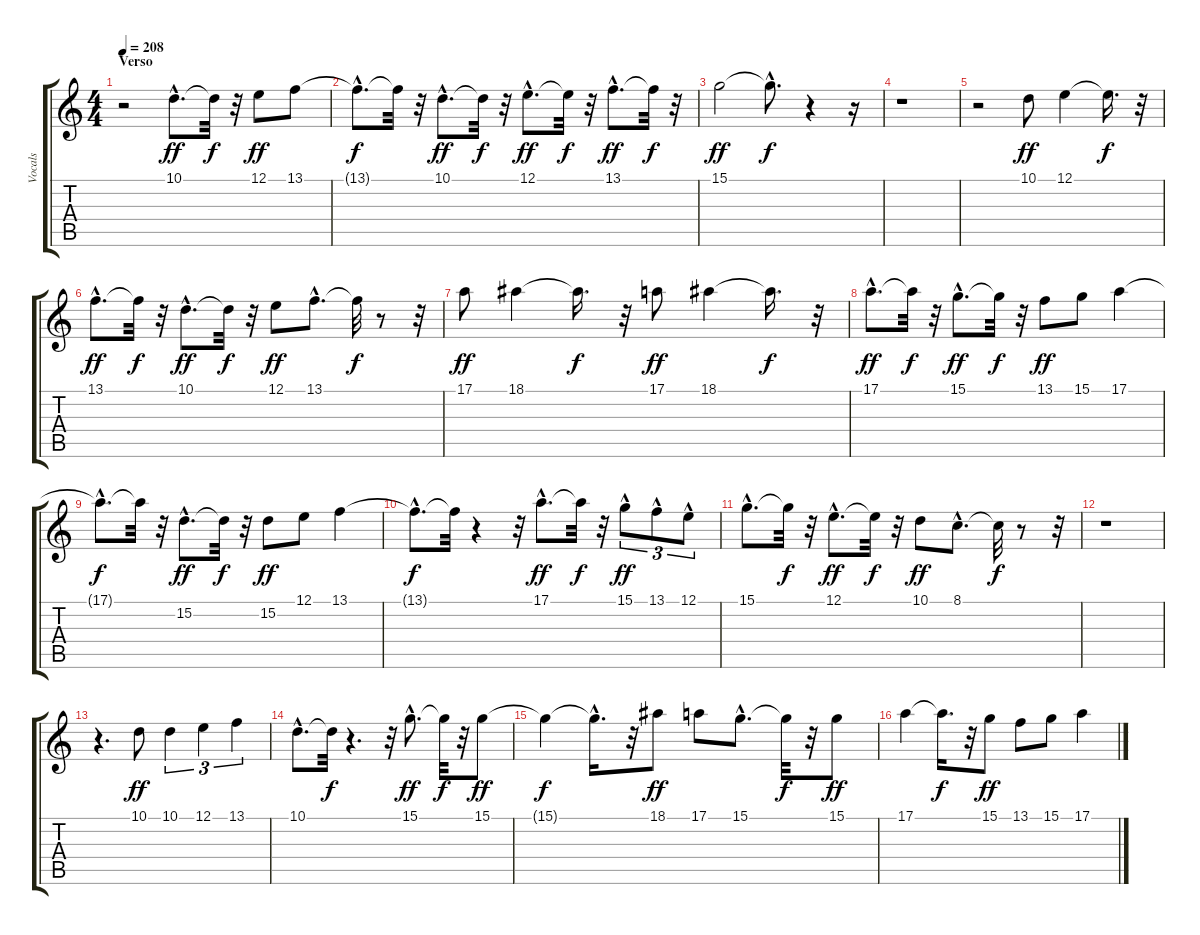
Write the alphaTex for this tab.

\track ("Vocals" "Vocals") {instrument synthvoice}
\staff {score tabs}
\tuning (E4 B3 G3 D3 A2 E2) {hide}
\ts (4 4)
\section ("" "Verso")
\tempo 208
\clef g2
\ks c
r.2{dy f} 10.1{hac}.8{d dy ff} 10.1{t}.32{dy f} r.32 12.1.8{dy ff} 13.1.8 |
13.1{hac t}.8{d dy f} 13.1{t}.32 r.32 10.1{hac}.8{d dy ff} 10.1{t}.32{dy f} r.32 12.1{hac}.8{d dy ff} 12.1{t}.32{dy f} r.32 13.1{hac}.8{d dy ff} 13.1{t}.32{dy f} r.32 |
15.1.2{dy ff} 15.1{hac t}.8{d dy f} r.4 r.16 |
r.1 |
r.2 10.1.8{dy ff} 12.1.4 12.1{t}.16{d dy f} r.32 |
13.1{hac}.8{d dy ff} 13.1{t}.32{dy f} r.32 10.1{hac}.8{d dy ff} 10.1{t}.32{dy f} r.32 12.1.8{dy ff} 13.1{hac}.8{d} 13.1{t}.32{dy f} r.8 r.32 |
17.1.8{dy ff} 18.1.4 18.1{t}.16{d dy f} r.32 17.1.8{dy ff} 18.1.4 18.1{t}.16{d dy f} r.32 |
17.1{hac}.8{d dy ff} 17.1{t}.32{dy f} r.32 15.1{hac}.8{d dy ff} 15.1{t}.32{dy f} r.32 13.1.8{dy ff} 15.1.8 17.1.4 |
17.1{hac t}.8{d dy f} 17.1{t}.32 r.32 15.2{hac}.8{d dy ff} 15.2{t}.32{dy f} r.32 15.2.8{dy ff} 12.1.8 13.1.4 |
13.1{hac t}.8{d dy f} 13.1{t}.32 r.4 r.32 17.1{hac}.8{d dy ff} 17.1{t}.32{dy f} r.32 15.1{hac}.8{tu (3 2) dy ff} 13.1{hac}.8{tu (3 2)} 12.1{hac}.8{tu (3 2)} |
15.1{hac}.8{d} 15.1{t}.32{dy f} r.32 12.1{hac}.8{d dy ff} 12.1{t}.32{dy f} r.32 10.1.8{dy ff} 8.1{hac}.8{d} 8.1{t}.32{dy f} r.8 r.32 |
r.1 |
r.4{d} 10.1.8{dy ff} 10.1.4{tu (3 2)} 12.1.4{tu (3 2)} 13.1.4{tu (3 2)} |
10.1{hac}.8{d} 10.1{t}.32{dy f} r.4{d} r.32 15.1{hac}.8{d dy ff} 15.1{t}.32{dy f} r.32 15.1.8{dy ff} |
15.1{t}.4{dy f} 15.1{hac t}.16{d} r.32 18.1.8{dy ff} 17.1.8 15.1{hac}.8{d} 15.1{t}.32{dy f} r.32 15.1.8{dy ff} |
17.1.4 17.1{t}.16{d dy f} r.32 15.1.8{dy ff} 13.1.8 15.1.8 17.1.4
